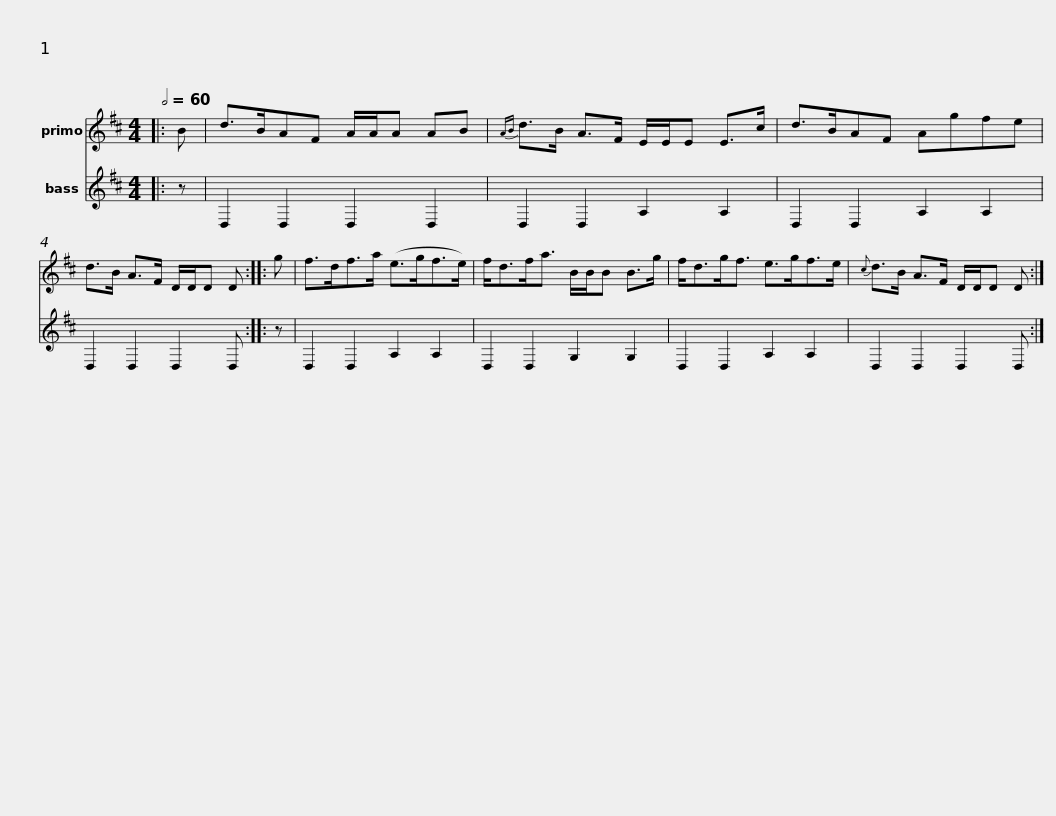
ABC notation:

X:1
%%score 1 2
L:1/8
Q:1/2=60
M:4/4
I:linebreak $
K:D
V:1 treble
V:2 treble
V:1
|: B | d>BAF A/A/A AB |{AB} d>B A>F E/E/E E>c | d>BAF Agfe |$ d>B A>F D/D/D D :: %5
 g | f>df>a (e>gf>e) | f<df<a B/B/B B>g | f<dg<f e>gf>e |${c} d>B A>F D/D/D D :| %10
V:2
|: z | D,2 D,2 D,2 D,2 | D,2 D,2 A,2 A,2 | D,2 D,2 A,2 A,2 |$ D,2 D,2 D,2 D, :: %5
 z | D,2 D,2 A,2 A,2 | D,2 D,2 G,2 G,2 | D,2 D,2 A,2 A,2 |$ D,2 D,2 D,2 D, :| %10
